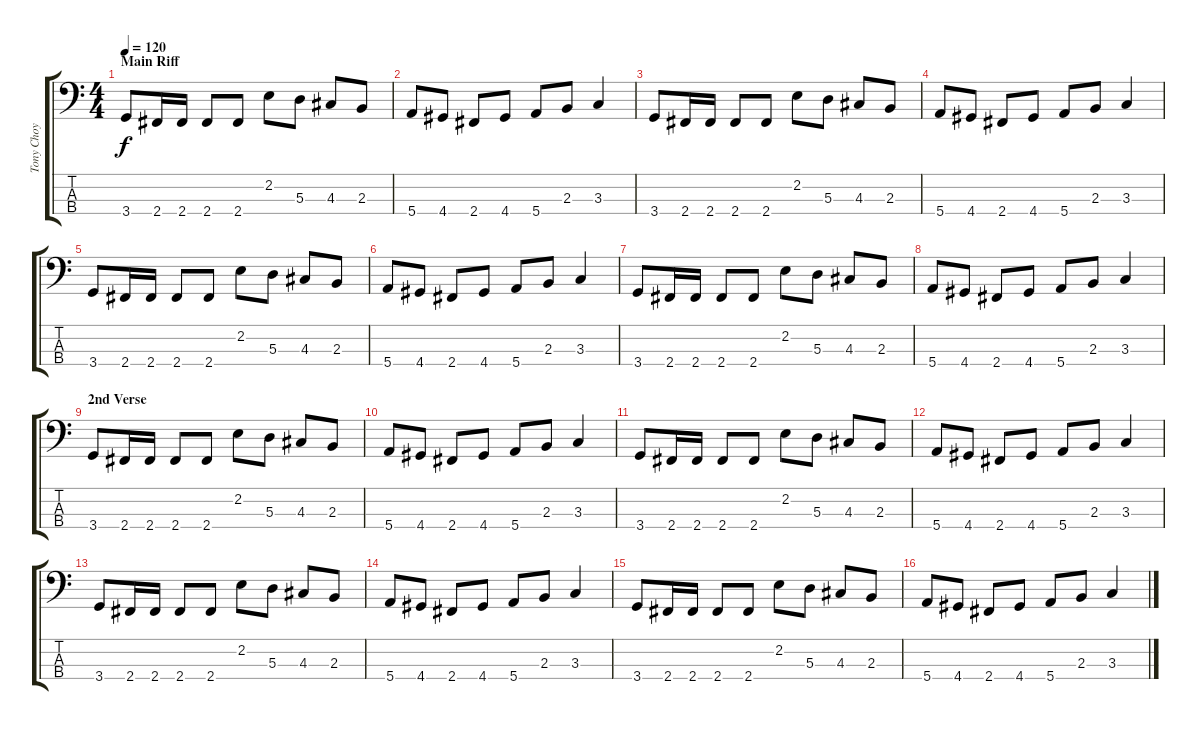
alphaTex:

\track ("Tony Choy " "Tony Choy ") {instrument electricbasspick}
\staff {score tabs}
\tuning (G2 D2 A1 E1) {hide}
\ts (4 4)
\section ("" "Main Riff")
\tempo 120
\clef f4
\ks c
3.4.8{dy f} 2.4.16 2.4.16 2.4.8 2.4.8 2.2.8 5.3.8 4.3.8 2.3.8 |
5.4.8 4.4.8 2.4.8 4.4.8 5.4.8 2.3.8 3.3.4 |
3.4.8 2.4.16 2.4.16 2.4.8 2.4.8 2.2.8 5.3.8 4.3.8 2.3.8 |
5.4.8 4.4.8 2.4.8 4.4.8 5.4.8 2.3.8 3.3.4 |
3.4.8 2.4.16 2.4.16 2.4.8 2.4.8 2.2.8 5.3.8 4.3.8 2.3.8 |
5.4.8 4.4.8 2.4.8 4.4.8 5.4.8 2.3.8 3.3.4 |
3.4.8 2.4.16 2.4.16 2.4.8 2.4.8 2.2.8 5.3.8 4.3.8 2.3.8 |
5.4.8 4.4.8 2.4.8 4.4.8 5.4.8 2.3.8 3.3.4 |
\section ("" "2nd Verse")
3.4.8 2.4.16 2.4.16 2.4.8 2.4.8 2.2.8 5.3.8 4.3.8 2.3.8 |
5.4.8 4.4.8 2.4.8 4.4.8 5.4.8 2.3.8 3.3.4 |
3.4.8 2.4.16 2.4.16 2.4.8 2.4.8 2.2.8 5.3.8 4.3.8 2.3.8 |
5.4.8 4.4.8 2.4.8 4.4.8 5.4.8 2.3.8 3.3.4 |
3.4.8 2.4.16 2.4.16 2.4.8 2.4.8 2.2.8 5.3.8 4.3.8 2.3.8 |
5.4.8 4.4.8 2.4.8 4.4.8 5.4.8 2.3.8 3.3.4 |
3.4.8 2.4.16 2.4.16 2.4.8 2.4.8 2.2.8 5.3.8 4.3.8 2.3.8 |
5.4.8 4.4.8 2.4.8 4.4.8 5.4.8 2.3.8 3.3.4
